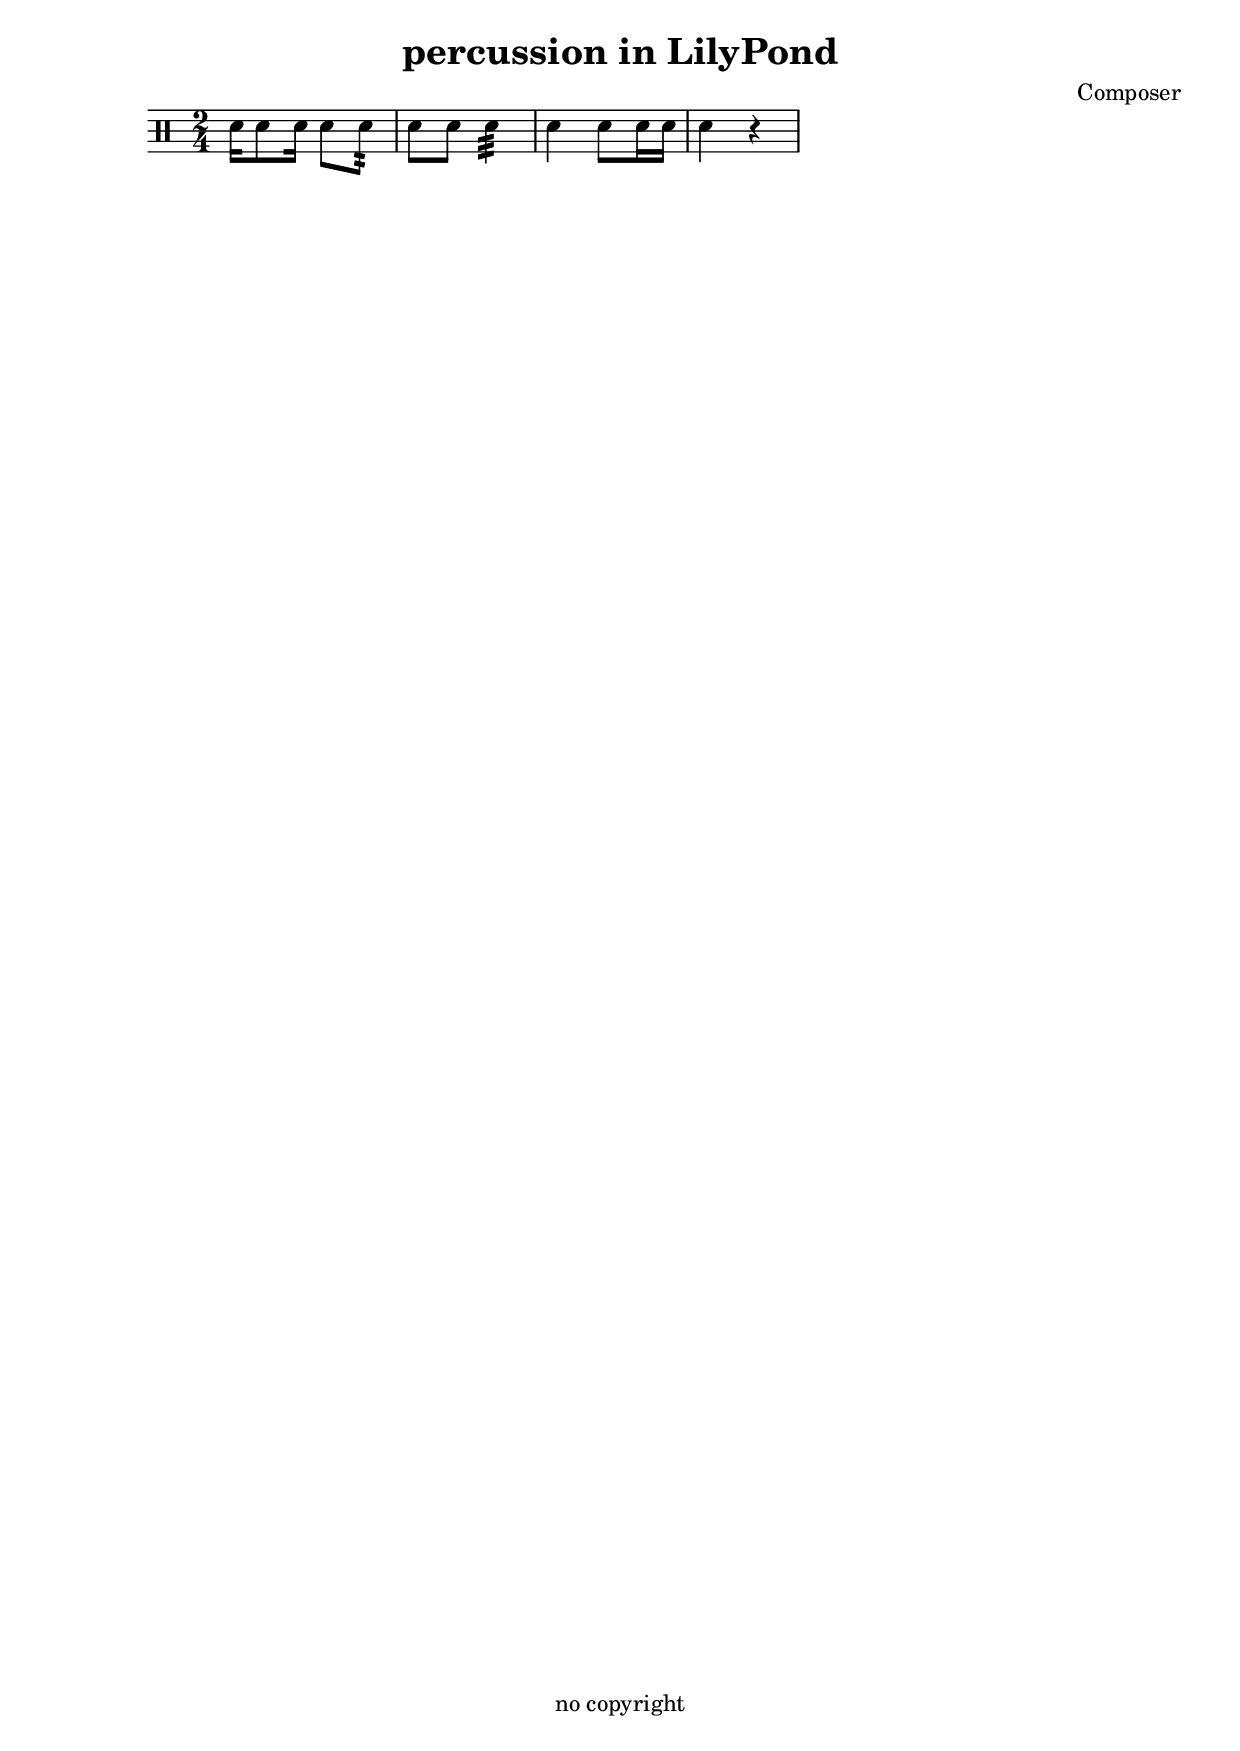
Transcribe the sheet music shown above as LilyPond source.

\version "2.18.2"

\header {
  title = "percussion in LilyPond"
  composer = "Composer"
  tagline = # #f
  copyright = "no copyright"
}

% \drums command
\drums {
  \time 2/4
  sn16 sn8 sn16 sn8 sn8:32
  sn8 sn8 sn4:32
  sn4 sn8 sn16 sn16
  sn4 r4
}